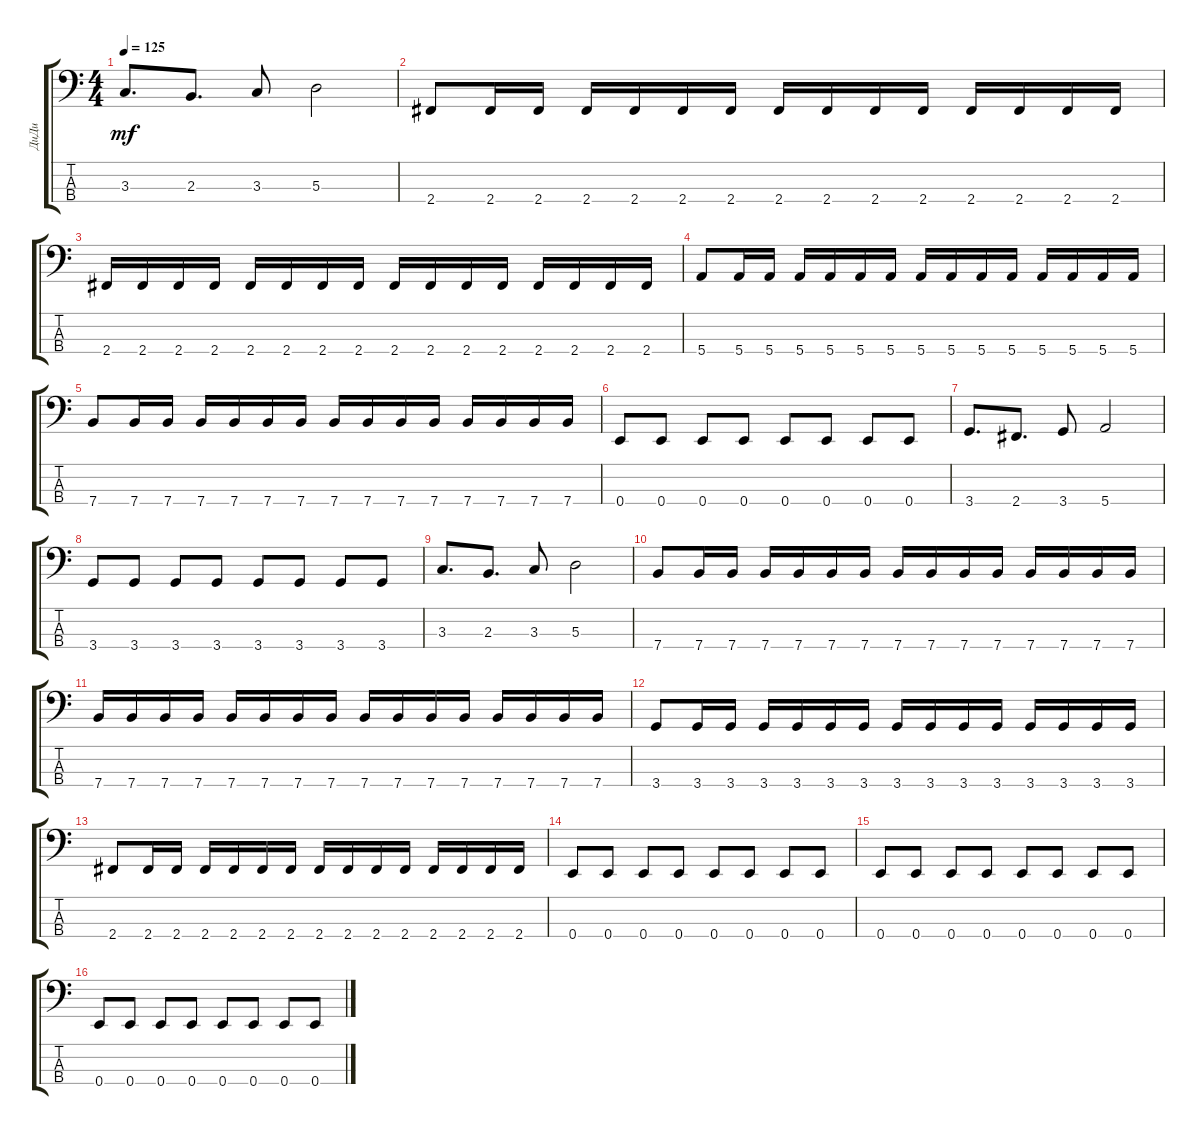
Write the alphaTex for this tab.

\track ("ДиДи" "ДиДи") {instrument electricbassfinger}
\staff {score tabs}
\tuning (G2 D2 A1 E1) {hide}
\ts (4 4)
\tempo 125
\clef f4
\ks c
3.3.8{d dy mf} 2.3.8{d} 3.3.8 5.3.2 |
2.4.8 2.4.16 2.4.16 2.4.16 2.4.16 2.4.16 2.4.16 2.4.16 2.4.16 2.4.16 2.4.16 2.4.16 2.4.16 2.4.16 2.4.16 |
2.4.16 2.4.16 2.4.16 2.4.16 2.4.16 2.4.16 2.4.16 2.4.16 2.4.16 2.4.16 2.4.16 2.4.16 2.4.16 2.4.16 2.4.16 2.4.16 |
5.4.8 5.4.16 5.4.16 5.4.16 5.4.16 5.4.16 5.4.16 5.4.16 5.4.16 5.4.16 5.4.16 5.4.16 5.4.16 5.4.16 5.4.16 |
7.4.8 7.4.16 7.4.16 7.4.16 7.4.16 7.4.16 7.4.16 7.4.16 7.4.16 7.4.16 7.4.16 7.4.16 7.4.16 7.4.16 7.4.16 |
0.4.8 0.4.8 0.4.8 0.4.8 0.4.8 0.4.8 0.4.8 0.4.8 |
3.4.8{d} 2.4.8{d} 3.4.8 5.4.2 |
3.4.8 3.4.8 3.4.8 3.4.8 3.4.8 3.4.8 3.4.8 3.4.8 |
3.3.8{d} 2.3.8{d} 3.3.8 5.3.2 |
7.4.8 7.4.16 7.4.16 7.4.16 7.4.16 7.4.16 7.4.16 7.4.16 7.4.16 7.4.16 7.4.16 7.4.16 7.4.16 7.4.16 7.4.16 |
7.4.16 7.4.16 7.4.16 7.4.16 7.4.16 7.4.16 7.4.16 7.4.16 7.4.16 7.4.16 7.4.16 7.4.16 7.4.16 7.4.16 7.4.16 7.4.16 |
3.4.8 3.4.16 3.4.16 3.4.16 3.4.16 3.4.16 3.4.16 3.4.16 3.4.16 3.4.16 3.4.16 3.4.16 3.4.16 3.4.16 3.4.16 |
2.4.8 2.4.16 2.4.16 2.4.16 2.4.16 2.4.16 2.4.16 2.4.16 2.4.16 2.4.16 2.4.16 2.4.16 2.4.16 2.4.16 2.4.16 |
0.4.8 0.4.8 0.4.8 0.4.8 0.4.8 0.4.8 0.4.8 0.4.8 |
0.4.8 0.4.8 0.4.8 0.4.8 0.4.8 0.4.8 0.4.8 0.4.8 |
0.4.8 0.4.8 0.4.8 0.4.8 0.4.8 0.4.8 0.4.8 0.4.8
